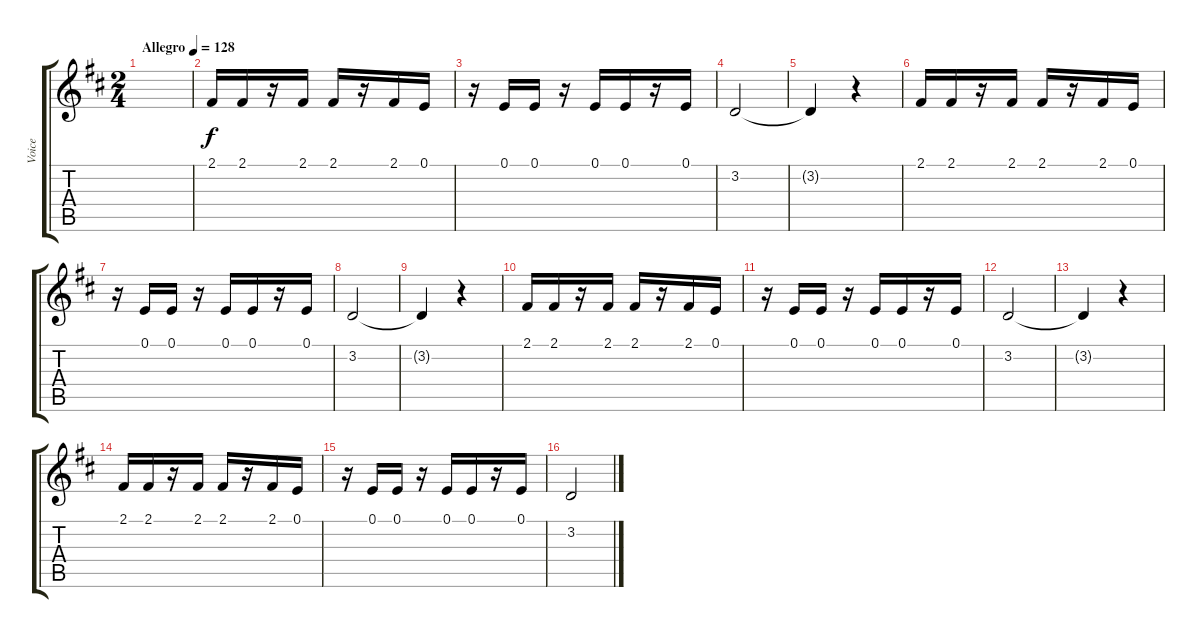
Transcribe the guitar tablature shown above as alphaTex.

\track ("Voice" "Voice") {instrument accordion}
\staff {score tabs}
\tuning (E4 B3 G3 D3 A2 E2) {hide}
\ts (2 4)
\tempo (128 "Allegro")
\clef g2
\ks d
|
2.1.16 2.1.16 r.16 2.1.16 2.1.16 r.16 2.1.16 0.1.16 |
r.16 0.1.16 0.1.16 r.16 0.1.16 0.1.16 r.16 0.1.16 |
3.2.2 |
3.2{t}.4 r.4 |
2.1.16 2.1.16 r.16 2.1.16 2.1.16 r.16 2.1.16 0.1.16 |
r.16 0.1.16 0.1.16 r.16 0.1.16 0.1.16 r.16 0.1.16 |
3.2.2 |
3.2{t}.4 r.4 |
2.1.16 2.1.16 r.16 2.1.16 2.1.16 r.16 2.1.16 0.1.16 |
r.16 0.1.16 0.1.16 r.16 0.1.16 0.1.16 r.16 0.1.16 |
3.2.2 |
3.2{t}.4 r.4 |
2.1.16 2.1.16 r.16 2.1.16 2.1.16 r.16 2.1.16 0.1.16 |
r.16 0.1.16 0.1.16 r.16 0.1.16 0.1.16 r.16 0.1.16 |
3.2.2
